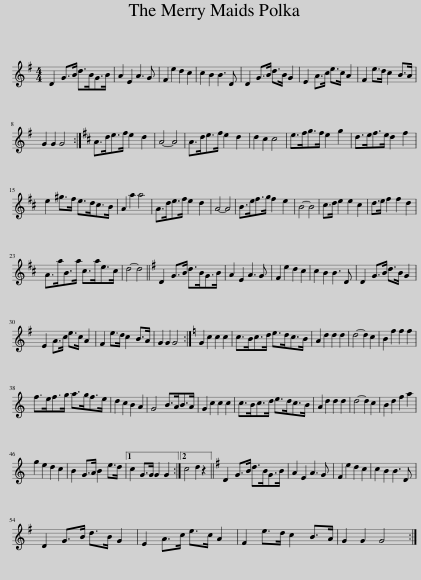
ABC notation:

X:1
L:1/8
M:4/4
I:linebreak $
K:G
V:1 treble
V:1
 D2 G>B d>BG>B | A2 E2 A3 G | F2 e2 d2 c2 | c2 B2 B3 D | D2 G>B d>B G2 | %5
 E2 A>c e>c A2 | F2 e>d c2 B>A |$ G2 G2 G4 :|[K:D] A>de>f e2 d2 | A4- A4 | %10
 A>de>f e2 d2 | d2 c2 c4 | e>fg>f e2 g2 | d>ef>e d2 f2 |$ e2 ^g>f e>dc>B | %15
 A2 a2 a4 | A>de>f e2 d2 | A4- A4 | B>ef>g f2 e2 | B4- B4 | %20
 c>d e2 e2 c2 | d>e f2 f2 d2 |$ A>aB>a c>ae>c | d4- d4 ||[K:G] D2 G>B d>BG>B | %25
 A2 E2 A3 G | F2 e2 d2 c2 | c2 B2 B3 D | D2 G>B d>B G2 |$ E2 A>c e>c A2 | %30
 F2 e>d c2 B>A | G2 G2 G4 :|[K:C] G2 c2 c2 c2 | c>Bc>d e>dc>B | A2 d2 d2 d2 | %35
 d4- d2 c2 | B2 f2 f2 f2 |$ f>ef>g a>gf>e | d2 c2 B2 A2 | G4 B>AB>A | %40
 G2 c2 c2 c2 | c>Bc>d e>dc>B | A2 d2 d2 d2 | d4- d2 c2 | B2 d2 f2 a2 |$ %45
 g2 e2 d2 c2 | B2 G>A B2 e>d |1 c2 G>G G2 G2 :|2 c4 d2 z2 ||[K:G] D2 G>B d>BG>B | %50
 A2 E2 A3 G | F2 e2 d2 c2 | c2 B2 B3 D |$ D2 G>B d>B G2 | E2 A>c e>c A2 | %55
 F2 e>d c2 B>A | G2 G2 G4 :| %57
